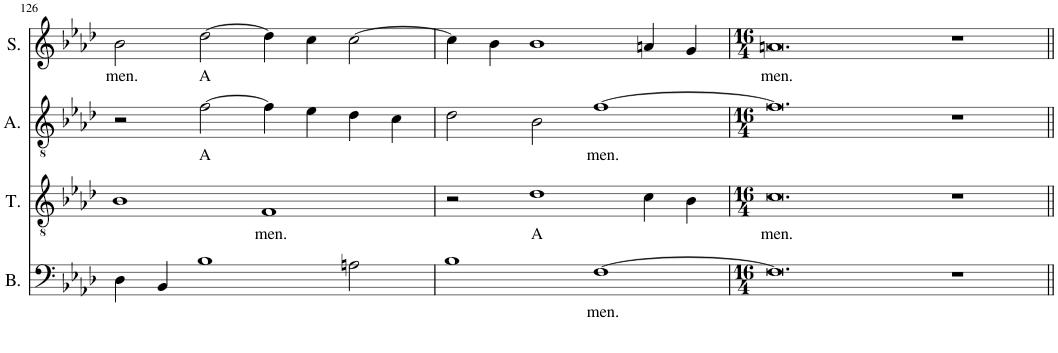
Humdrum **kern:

**kern	**text	**kern	**text	**kern	**text	**kern	**text
*part4	*part4	*part3	*part3	*part2	*part2	*part1	*part1
*staff4	*staff4	*staff3	*staff3	*staff2	*staff2	*staff1	*staff1
*I"Bass	*	*I"Tenor	*	*I"Alto	*	*I"Soprano	*
*I'B.	*	*I'T.	*	*I'A.	*	*I'S.	*
!!LO:PB:g=z
*clefF4	*	*clefGv2	*	*clefGv2	*	*clefG2	*
*k[b-e-a-d-]	*	*k[b-e-a-d-]	*	*k[b-e-a-d-]	*	*k[b-e-a-d-]	*
*M4/2	*	*M4/2	*	*M4/2	*	*M4/2	*
=126	=126	=126	=126	=126	=126	=126	=126
!	!	!	!	!	!	!	!LO:LY:b
4D-\	.	1B-	.	2r	.	2b-\	men.
4BB-/	.	.	.	.	.	.	.
!	!	!	!	!	!LO:LY:b	!	!LO:LY:b
1B-	.	.	.	[2f\	A	[2dd-\	A
!	!	!	!LO:LY:b	!	!	!	!
.	.	1F	men.	4f\]	.	4dd-\]	.
.	.	.	.	4e-\	.	4cc\	.
2An\	.	.	.	4d-\	.	[2cc\	.
.	.	.	.	4c\	.	.	.
=127	=127	=127	=127	=127	=127	=127	=127
1B-	.	2r	.	2d-\	.	4cc\]	.
.	.	.	.	.	.	4b-\	.
!	!	!	!LO:LY:b	!	!	!	!
.	.	1d-	A	2B-\	.	1b-	.
!	!LO:LY:b	!	!	!	!LO:LY:b	!	!
[1F	men.	.	.	[1f	men.	.	.
.	.	4c\	.	.	.	4an/	.
.	.	4B-\	.	.	.	4g/	.
=128	=128	=128	=128	=128	=128	=128	=128
*M16/4	*	*M16/4	*	*M16/4	*	*M16/4	*
!	!	!	!LO:LY:b	!	!	!	!LO:LY:b
0.F]	.	0.c	men.	0.f]	.	0.an	men.
1r	.	1r	.	1r	.	1r	.
=||	=||	=||	=||	=||	=||	=||	=||
*-	*-	*-	*-	*-	*-	*-	*-
